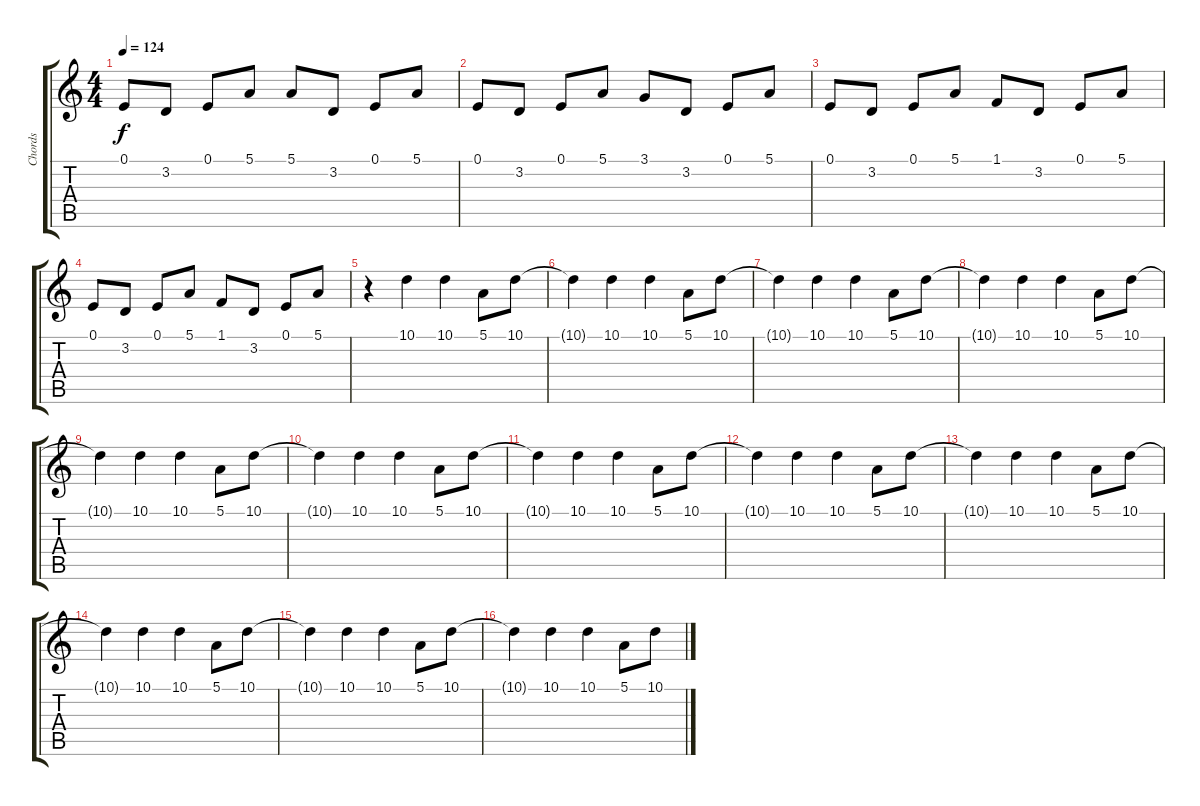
\track ("Chords" "Chords") {instrument acousticgrandpiano}
\staff {score tabs}
\tuning (E4 B3 G3 D3 A2 E2) {hide}
\ts (4 4)
\tempo 124
\clef g2
\ks c
0.1.8{dy f} 3.2.8 0.1.8 5.1.8 5.1.8 3.2.8 0.1.8 5.1.8 |
0.1.8 3.2.8 0.1.8 5.1.8 3.1.8 3.2.8 0.1.8 5.1.8 |
0.1.8 3.2.8 0.1.8 5.1.8 1.1.8 3.2.8 0.1.8 5.1.8 |
0.1.8 3.2.8 0.1.8 5.1.8 1.1.8 3.2.8 0.1.8 5.1.8 |
r.4 10.1.4 10.1.4 5.1.8 10.1.8 |
10.1{t}.4 10.1.4 10.1.4 5.1.8 10.1.8 |
10.1{t}.4 10.1.4 10.1.4 5.1.8 10.1.8 |
10.1{t}.4 10.1.4 10.1.4 5.1.8 10.1.8 |
10.1{t}.4 10.1.4 10.1.4 5.1.8 10.1.8 |
10.1{t}.4 10.1.4 10.1.4 5.1.8 10.1.8 |
10.1{t}.4 10.1.4 10.1.4 5.1.8 10.1.8 |
10.1{t}.4 10.1.4 10.1.4 5.1.8 10.1.8 |
10.1{t}.4 10.1.4 10.1.4 5.1.8 10.1.8 |
10.1{t}.4 10.1.4 10.1.4 5.1.8 10.1.8 |
10.1{t}.4 10.1.4 10.1.4 5.1.8 10.1.8 |
10.1{t}.4 10.1.4 10.1.4 5.1.8 10.1.8
